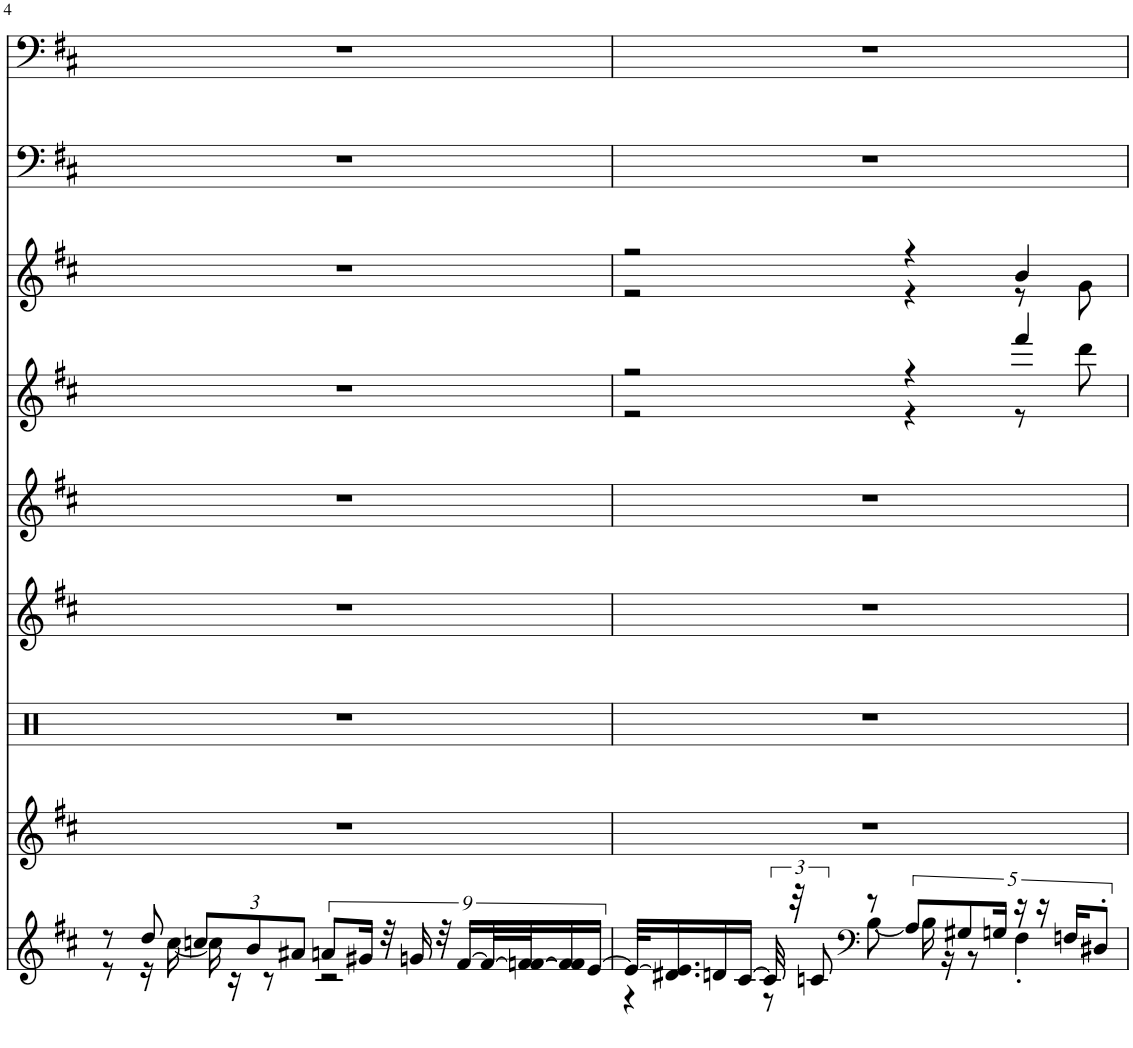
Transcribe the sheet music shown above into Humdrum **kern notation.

**kern	**kern	**kern	**kern	**kern	**kern	**kern	**kern	**kern
*part9	*part8	*part7	*part6	*part5	*part4	*part3	*part2	*part1
*staff9	*staff8	*staff7	*staff6	*staff5	*staff4	*staff3	*staff2	*staff1
*I"Rev. Cymbal	*I"Synth Drum	*I"Percussion	*I"Clean Guitar	*I"Bass Lead	*I"Charang	*I"Square Wave	*I"Slap Bass 1	*I"Synth Bass 1, Hey Baby
!!LO:PB:g=z
*clefG2	*clefG2	*clefX	*clefG2	*clefG2	*clefG2	*clefG2	*clefF4	*clefF4
*k[f#c#]	*k[f#c#]	*k[]	*k[f#c#]	*k[f#c#]	*k[f#c#]	*k[f#c#]	*k[f#c#]	*k[f#c#]
*M4/4	*M4/4	*M4/4	*M4/4	*M4/4	*M4/4	*M4/4	*M4/4	*M4/4
=4	=4	=4	=4	=4	=4	=4	=4	=4
*^	*	*	*	*	*	*	*	*
8r	8r	1r	1r	1r	1r	1r	1r	1r	1r
8dd/	16r	.	.	.	.	.	.	.	.
.	[16cc#\	.	.	.	.	.	.	.	.
*Xbrackettup	*	*	*	*	*	*	*	*	*
12ccn/L	16cc#\]	.	.	.	.	.	.	.	.
.	16r	.	.	.	.	.	.	.	.
12b/	.	.	.	.	.	.	.	.	.
.	8r	.	.	.	.	.	.	.	.
12a#X/J	.	.	.	.	.	.	.	.	.
*brackettup	*	*	*	*	*	*	*	*	*
9an/L	2r	.	.	.	.	.	.	.	.
18g#X/Jk	.	.	.	.	.	.	.	.	.
36r	.	.	.	.	.	.	.	.	.
18gn/	.	.	.	.	.	.	.	.	.
36r	.	.	.	.	.	.	.	.	.
[18f#/LL	.	.	.	.	.	.	.	.	.
36f#/L_	.	.	.	.	.	.	.	.	.
[36fn/ 36f#/_J	.	.	.	.	.	.	.	.	.
18f/] 18f#/]	.	.	.	.	.	.	.	.	.
[18e/JJ	.	.	.	.	.	.	.	.	.
=5	=5	=5	=5	=5	=5	=5	=5	=5	=5
*	*	*	*	*	*	*^	*^	*	*
32e/KLL_	4r	1r	1r	1r	1r	2r	2r	2r	2r	1r	1r
16.d#X/ 16.e/]	.	.	.	.	.	.	.	.	.	.	.
16dn/	.	.	.	.	.	.	.	.	.	.	.
[16c#/JJ	.	.	.	.	.	.	.	.	.	.	.
48c#/]	8r	.	.	.	.	.	.	.	.	.	.
48r	.	.	.	.	.	.	.	.	.	.	.
12cn/	.	.	.	.	.	.	.	.	.	.	.
*clefF4	*	*	*	*	*	*	*	*	*	*	*
8r	[8B\	.	.	.	.	.	.	.	.	.	.
10A/L	16B\]	.	.	.	.	4r	4r	4r	4r	.	.
.	16r	.	.	.	.	.	.	.	.	.	.
10G#X/	.	.	.	.	.	.	.	.	.	.	.
.	8r	.	.	.	.	.	.	.	.	.	.
20Gn/Jk	.	.	.	.	.	.	.	.	.	.	.
20r	4F#'\	.	.	.	.	4fff#/	8r	4b/	8r	.	.
20r	.	.	.	.	.	.	.	.	.	.	.
20Fn/KL	.	.	.	.	.	.	.	.	.	.	.
.	.	.	.	.	.	.	8ddd\	.	8g\	.	.
10D#X'/J	.	.	.	.	.	.	.	.	.	.	.
*	*	*	*	*	*	*v	*v	*	*	*	*
*v	*v	*	*	*	*	*	*v	*v	*	*
=	=	=	=	=	=	=	=	=
*-	*-	*-	*-	*-	*-	*-	*-	*-
